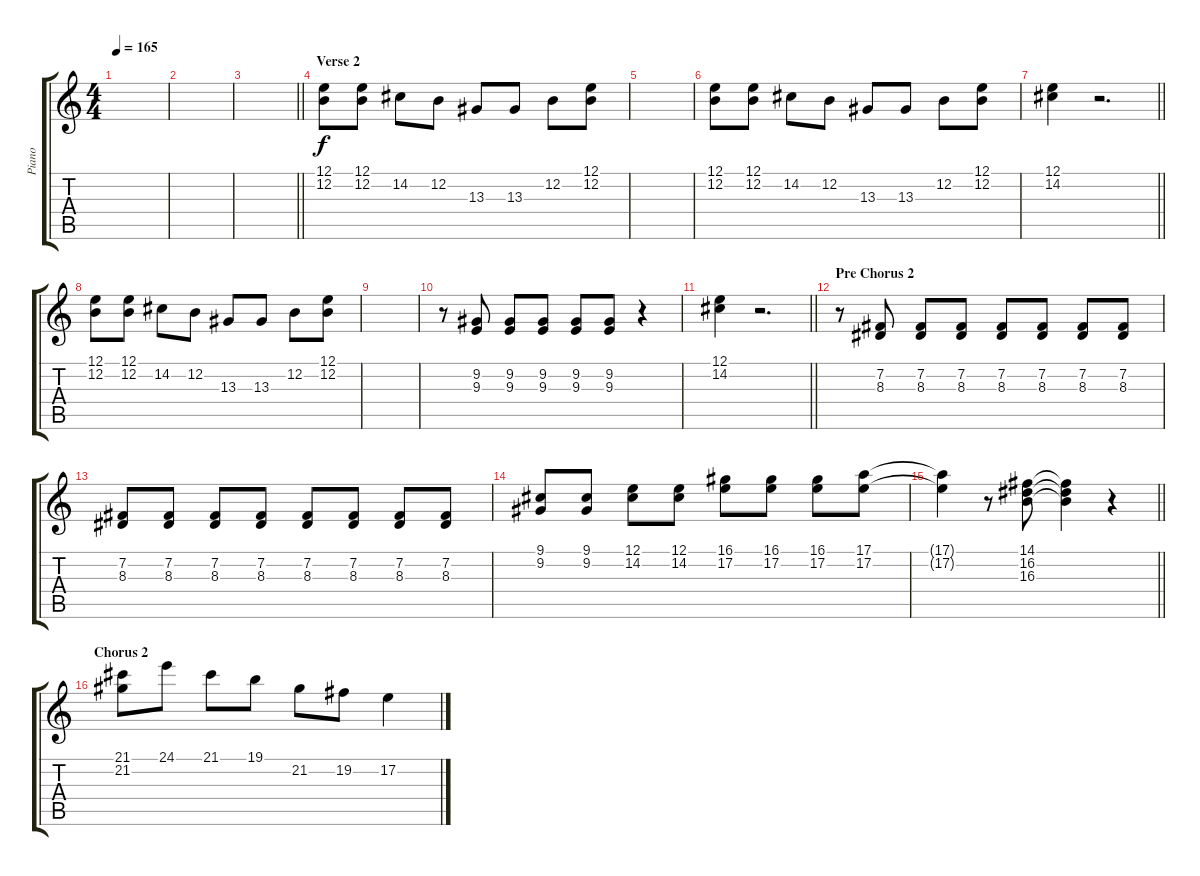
\track ("Piano" "Piano") {instrument acousticgrandpiano}
\staff {score tabs}
\tuning (E4 B3 G3 D3 A2 E2) {hide}
\ts (4 4)
\tempo 165
\clef g2
\ks c
|
|
\barLineRight lightlight
|
\section ("" "Verse 2")
(12.1 12.2).8 (12.1 12.2).8 14.2.8 12.2.8 13.3.8 13.3.8 12.2.8 (12.1 12.2).8 |
|
(12.1 12.2).8 (12.1 12.2).8 14.2.8 12.2.8 13.3.8 13.3.8 12.2.8 (12.1 12.2).8 |
\barLineRight lightlight
(12.1 14.2).4 r.2{d} |
(12.1 12.2).8 (12.1 12.2).8 14.2.8 12.2.8 13.3.8 13.3.8 12.2.8 (12.1 12.2).8 |
|
r.8 (9.2 9.3).8 (9.2 9.3).8 (9.2 9.3).8 (9.2 9.3).8 (9.2 9.3).8 r.4 |
\barLineRight lightlight
(12.1 14.2).4 r.2{d} |
\section ("" "Pre Chorus 2")
r.8 (7.2 8.3).8 (7.2 8.3).8 (7.2 8.3).8 (7.2 8.3).8 (7.2 8.3).8 (7.2 8.3).8 (7.2 8.3).8 |
(7.2 8.3).8 (7.2 8.3).8 (7.2 8.3).8 (7.2 8.3).8 (7.2 8.3).8 (7.2 8.3).8 (7.2 8.3).8 (7.2 8.3).8 |
(9.1 9.2).8 (9.1 9.2).8 (12.1 14.2).8 (12.1 14.2).8 (16.1 17.2).8 (16.1 17.2).8 (16.1 17.2).8 (17.1 17.2).8 |
\barLineRight lightlight
(17.1{t} 17.2{t}).4 r.8 (14.1 16.2 16.3).8 (14.1{t} 16.2{t} 16.3{t}).4 r.4 |
\section ("" "Chorus 2")
(21.1 21.2).8 24.1.8 21.1.8 19.1.8 21.2.8 19.2.8 17.2.4
